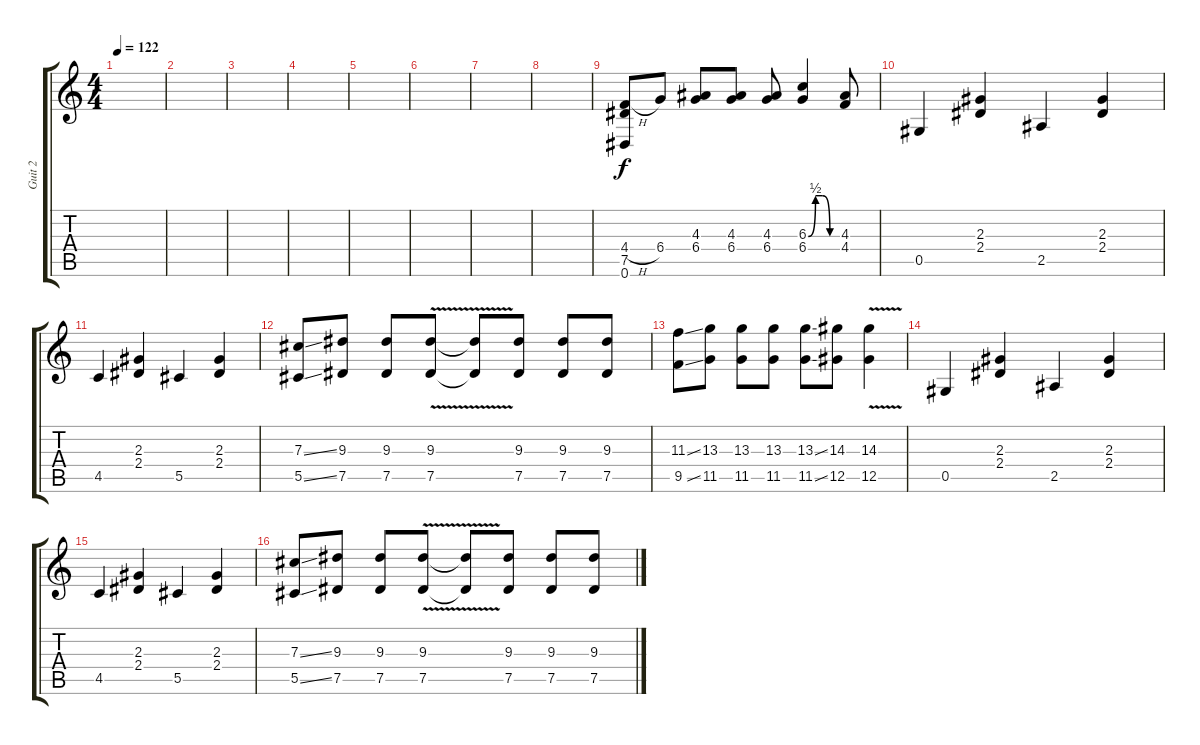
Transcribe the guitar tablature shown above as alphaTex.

\track ("Guit 2" "Guit 2") {instrument distortionguitar}
\staff {score tabs}
\tuning (Eb4 Bb3 Gb3 Db3 Ab2 Eb2) {hide}
\ts (4 4)
\tempo 122
\clef g2
\ks c
|
|
|
|
|
|
|
|
(4.4{h} 7.5 0.6).8 6.4.8 (4.3 6.4).8 (4.3 6.4).8 (4.3 6.4).8 (6.3{be (custom 0 0 15 2 30 2 45 0 60 0)} 6.4).4 (4.3 4.4).8 |
0.5.4 (2.3 2.4).4 2.5.4 (2.3 2.4).4 |
4.5.4 (2.3 2.4).4 5.5.4 (2.3 2.4).4 |
(7.3{ss} 5.5{ss}).8 (9.3 7.5).8 (9.3 7.5).8 (9.3{v} 7.5{v}).8 (9.3{t} 7.5{t}).8 (9.3 7.5).8 (9.3 7.5).8 (9.3 7.5).8 |
(11.3{ss} 9.5{ss}).8 (13.3 11.5).8 (13.3 11.5).8 (13.3 11.5).8 (13.3{ss} 11.5{ss}).8 (14.3 12.5).8 (14.3{v} 12.5{v}).4 |
0.5.4 (2.3 2.4).4 2.5.4 (2.3 2.4).4 |
4.5.4 (2.3 2.4).4 5.5.4 (2.3 2.4).4 |
(7.3{ss} 5.5{ss}).8 (9.3 7.5).8 (9.3 7.5).8 (9.3{v} 7.5{v}).8 (9.3{t} 7.5{t}).8 (9.3 7.5).8 (9.3 7.5).8 (9.3 7.5).8
